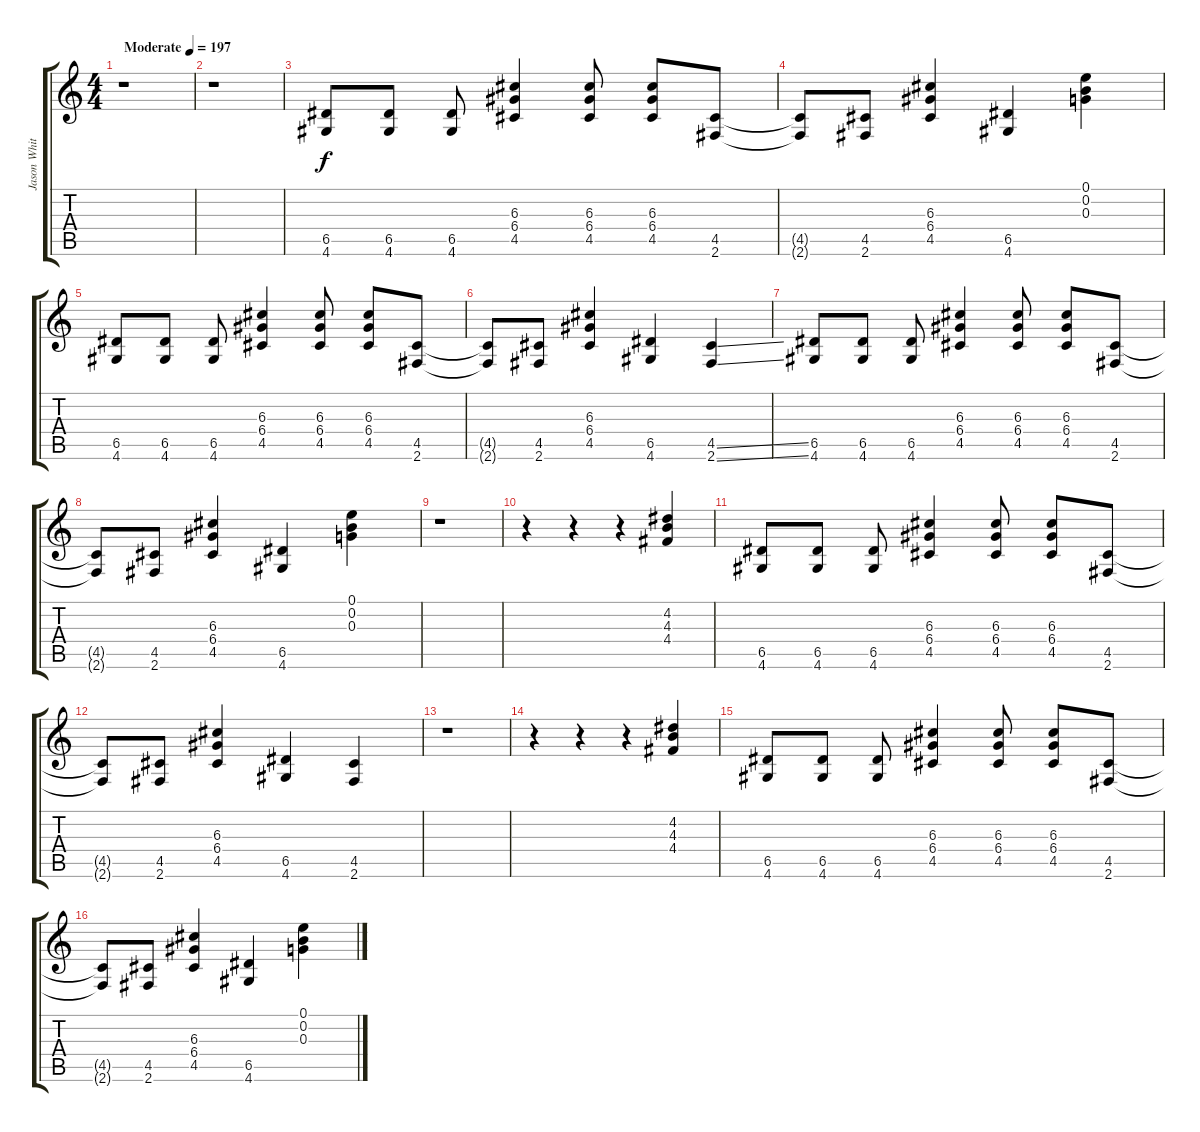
\track ("Jason White (Guitar 2)" "Jason Whit") {instrument distortionguitar}
\staff {score tabs}
\tuning (E4 B3 G3 D3 A2 E2) {hide}
\ts (4 4)
\tempo (197 "Moderate")
\clef g2
\ks c
r.1{dy f instrument distortionguitar} |
r.1 |
(6.5 4.6).8 (6.5 4.6).8 (6.5 4.6).8 (6.3 6.4 4.5).4 (6.3 6.4 4.5).8 (6.3 6.4 4.5).8 (4.5 2.6).8 |
(4.5{t} 2.6{t}).8 (4.5 2.6).8 (6.3 6.4 4.5).4 (6.5 4.6).4 (0.1 0.2 0.3).4 |
(6.5 4.6).8 (6.5 4.6).8 (6.5 4.6).8 (6.3 6.4 4.5).4 (6.3 6.4 4.5).8 (6.3 6.4 4.5).8 (4.5 2.6).8 |
(4.5{t} 2.6{t}).8 (4.5 2.6).8 (6.3 6.4 4.5).4 (6.5 4.6).4 (4.5{ss} 2.6{ss}).4 |
(6.5 4.6).8 (6.5 4.6).8 (6.5 4.6).8 (6.3 6.4 4.5).4 (6.3 6.4 4.5).8 (6.3 6.4 4.5).8 (4.5 2.6).8 |
(4.5{t} 2.6{t}).8 (4.5 2.6).8 (6.3 6.4 4.5).4 (6.5 4.6).4 (0.1 0.2 0.3).4 |
r.1 |
r.4 r.4 r.4 (4.2 4.3 4.4).4 |
(6.5 4.6).8 (6.5 4.6).8 (6.5 4.6).8 (6.3 6.4 4.5).4 (6.3 6.4 4.5).8 (6.3 6.4 4.5).8 (4.5 2.6).8 |
(4.5{t} 2.6{t}).8 (4.5 2.6).8 (6.3 6.4 4.5).4 (6.5 4.6).4 (4.5 2.6).4 |
r.1 |
r.4 r.4 r.4 (4.2 4.3 4.4).4 |
(6.5 4.6).8 (6.5 4.6).8 (6.5 4.6).8 (6.3 6.4 4.5).4 (6.3 6.4 4.5).8 (6.3 6.4 4.5).8 (4.5 2.6).8 |
(4.5{t} 2.6{t}).8 (4.5 2.6).8 (6.3 6.4 4.5).4 (6.5 4.6).4 (0.1 0.2 0.3).4
